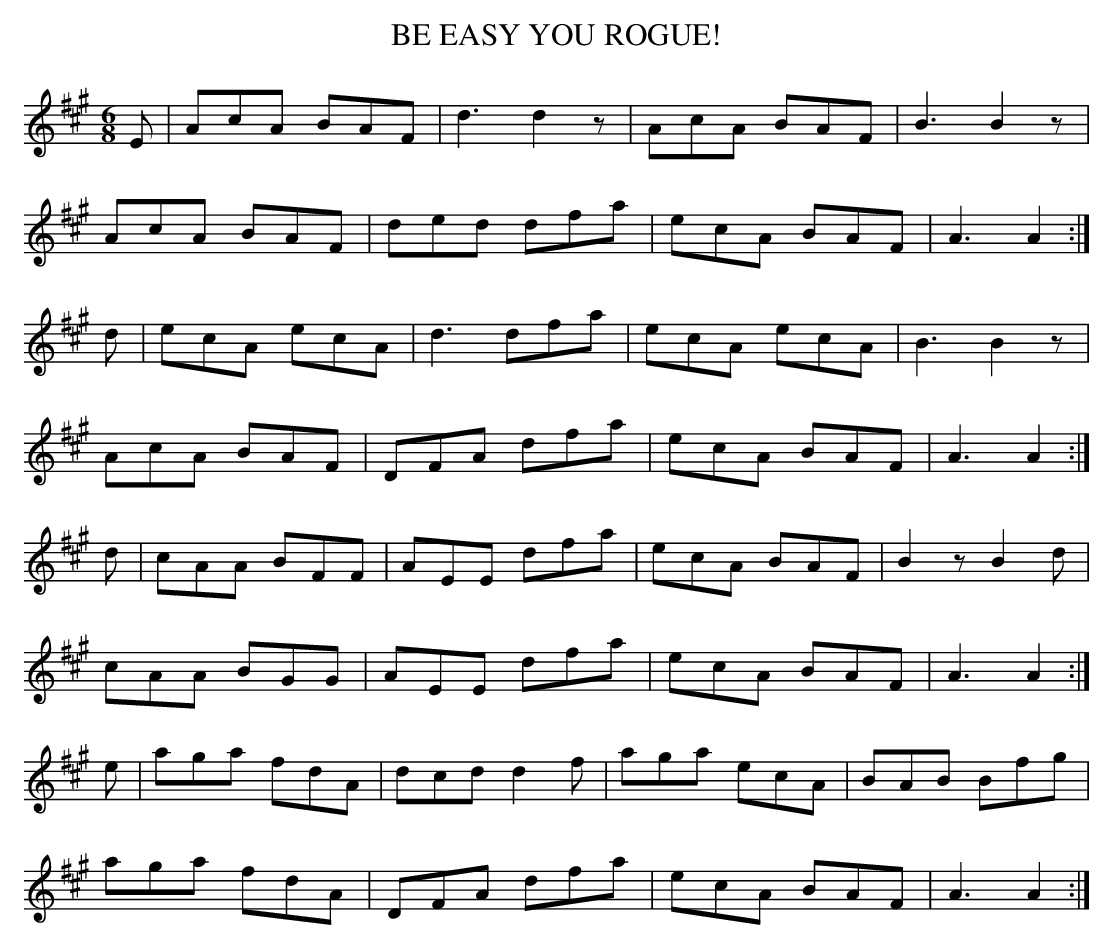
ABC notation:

X:1
T:BE EASY YOU ROGUE!
M:6/8
L:1/8
K:A
E|AcA BAF|d3 d2z|AcA BAF|B3 B2z|
AcA BAF|ded dfa|ecA BAF|A3 A2:|
d|ecA ecA|d3 dfa|ecA ecA|B3 B2z|
AcA BAF|DFA dfa|ecA BAF|A3 A2:|
d|cAA BFF|AEE dfa|ecA BAF|B2zB2d|
cAA BGG|AEE dfa |ecA BAF|A3 A2:|
e|aga fdA|dcd d2f|aga ecA|BAB Bfg|
aga fdA|DFA dfa|ecA BAF|A3 A2:|
